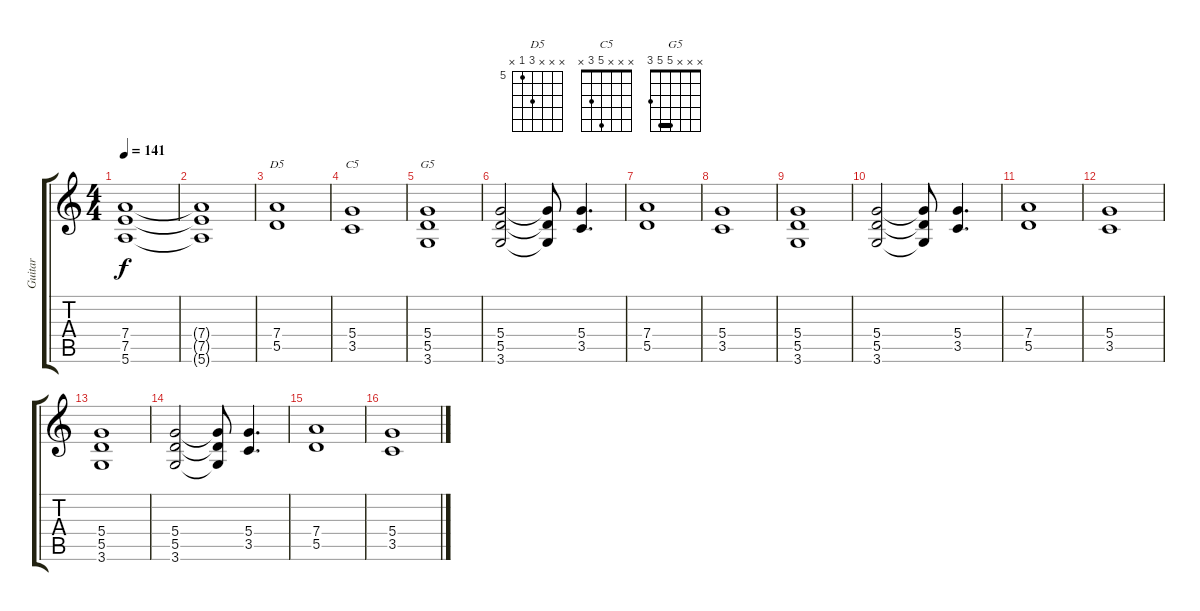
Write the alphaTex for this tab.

\track ("Guitar" "Guitar") {instrument overdrivenguitar}
\staff {score tabs}
\tuning (E4 B3 G3 D3 A2 E2) {hide}
\chord ("D5" x x x 7 5 x) {firstfret 5}
\chord ("C5" x x x 5 3 x)
\chord ("G5" x x x 5 5 3) {barre 5}
\ts (4 4)
\tempo 141
\clef g2
\ks c
(7.4 7.5 5.6).1{dy f} |
(7.4{t} 7.5{t} 5.6{t}).1 |
(7.4 5.5).1{ch "D5"} |
(5.4 3.5).1{ch "C5"} |
(5.4 5.5 3.6).1{ch "G5"} |
(5.4 5.5 3.6).2 (5.4{t} 5.5{t} 3.6{t}).8 (5.4 3.5).4{d} |
(7.4 5.5).1 |
(5.4 3.5).1 |
(5.4 5.5 3.6).1 |
(5.4 5.5 3.6).2 (5.4{t} 5.5{t} 3.6{t}).8 (5.4 3.5).4{d} |
(7.4 5.5).1 |
(5.4 3.5).1 |
(5.4 5.5 3.6).1 |
(5.4 5.5 3.6).2 (5.4{t} 5.5{t} 3.6{t}).8 (5.4 3.5).4{d} |
(7.4 5.5).1 |
(5.4 3.5).1
